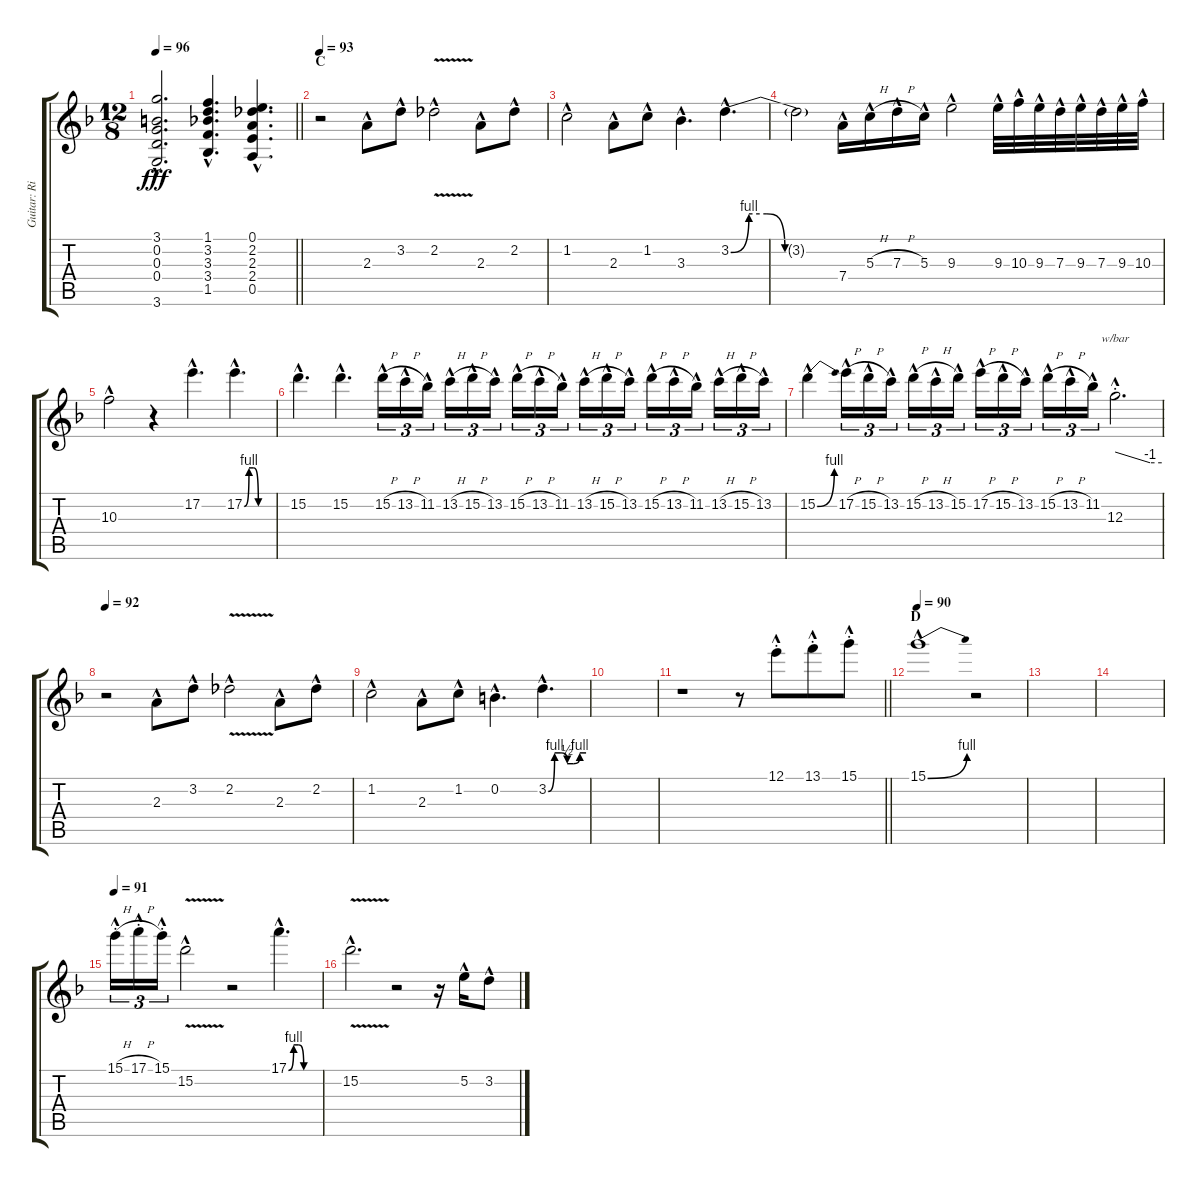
\track ("Guitar: Rik" "Guitar: Ri") {instrument overdrivenguitar}
\staff {score tabs}
\tuning (E4 B3 G3 D3 A2 E2) {hide}
\ts (12 8)
\tempo 96
\clef g2
\barLineRight lightlight
\ks f
(3.1{hac} 0.2{hac} 0.3{hac} 0.4{hac} 3.6{hac}).2{d dy fff} (1.1{hac} 3.2{hac} 3.3{hac} 3.4{hac} 1.5{hac}).4{d} (0.1{hac} 2.2{hac} 2.3{hac} 2.4{hac} 0.5{hac}).4{d} |
\section ("" "C")
\tempo 93
r.2 2.3{hac}.8 3.2{hac}.8 2.2{v hac}.2 2.3{hac}.8 2.2{hac}.8 |
1.2{hac}.2 2.3{hac}.8 1.2{hac}.8 3.3{hac}.4{d} 3.2{be (custom 0 0 10 4 20 4 30 0 60 0) hac}.4{d} |
3.2{t}.2 7.4{hac}.16 5.3{h hac}.16 7.3{h hac}.16 5.3{hac}.16 9.3{hac}.2 9.3{hac}.32 10.3{hac}.32 9.3{hac}.32 7.3{hac}.32 9.3{hac}.32 7.3{hac}.32 9.3{hac}.32 10.3{hac}.32 |
10.3{hac}.2 r.4 17.2{hac}.4{d} 17.2{be (custom 0 0 10 4 20 4 30 0 60 0) hac}.4{d} |
15.2{hac}.4{d} 15.2{hac}.4{d} 15.2{h hac}.16{tu (3 2)} 13.2{h hac}.16{tu (3 2)} 11.2{hac}.16{tu (3 2) beam splitsecondary} 13.2{h hac}.16{tu (3 2)} 15.2{h hac}.16{tu (3 2)} 13.2{hac}.16{tu (3 2) beam splitsecondary} 15.2{h hac}.16{tu (3 2)} 13.2{h hac}.16{tu (3 2)} 11.2{hac}.16{tu (3 2)} 13.2{h hac}.16{tu (3 2)} 15.2{h hac}.16{tu (3 2)} 13.2{hac}.16{tu (3 2) beam splitsecondary} 15.2{h hac}.16{tu (3 2)} 13.2{h hac}.16{tu (3 2)} 11.2{hac}.16{tu (3 2) beam splitsecondary} 13.2{h hac}.16{tu (3 2)} 15.2{h hac}.16{tu (3 2)} 13.2{hac}.16{tu (3 2)} |
15.2{be (bend 0 0 60 4) hac}.4 17.2{h hac}.16{tu (3 2)} 15.2{h hac}.16{tu (3 2)} 13.2{hac}.16{tu (3 2)} 15.2{h hac}.16{tu (3 2)} 13.2{h hac}.16{tu (3 2)} 15.2{hac}.16{tu (3 2) beam splitsecondary} 17.2{h hac}.16{tu (3 2)} 15.2{h hac}.16{tu (3 2)} 13.2{hac}.16{tu (3 2) beam splitsecondary} 15.2{h hac}.16{tu (3 2)} 13.2{h hac}.16{tu (3 2)} 11.2{hac}.16{tu (3 2)} 12.3{hac st}.2{d tbe (custom default 0 0 45 -4 60 -4)} |
\tempo 92
r.2 2.3{hac}.8 3.2{hac}.8 2.2{v hac}.2 2.3{hac}.8 2.2{hac}.8 |
1.2{hac}.2 2.3{hac}.8 1.2{hac}.8 0.2{hac}.4{d} 3.2{be (custom 0 0 10 4 20 4 30 2 40 2 50 4 60 4) hac}.4{d} |
|
\barLineRight lightlight
r.1 r.8 12.1{hac st}.8 13.1{hac st}.8 15.1{hac st}.8 |
\section ("" "D")
\tempo 90
15.1{be (bend 0 0 60 4) hac}.1{volume 0} r.2 |
|
|
\tempo 91
15.1{h hac st}.16{tu (3 2) volume 16} 17.1{h hac st}.16{tu (3 2)} 15.1{hac st}.16{tu (3 2)} 15.2{v hac}.2 r.2 17.1{be (custom 0 0 10 4 20 4 30 0 60 0) hac}.4{d} |
15.2{v hac}.2{d} r.2 r.16 5.2{hac}.16 3.2{hac}.8
